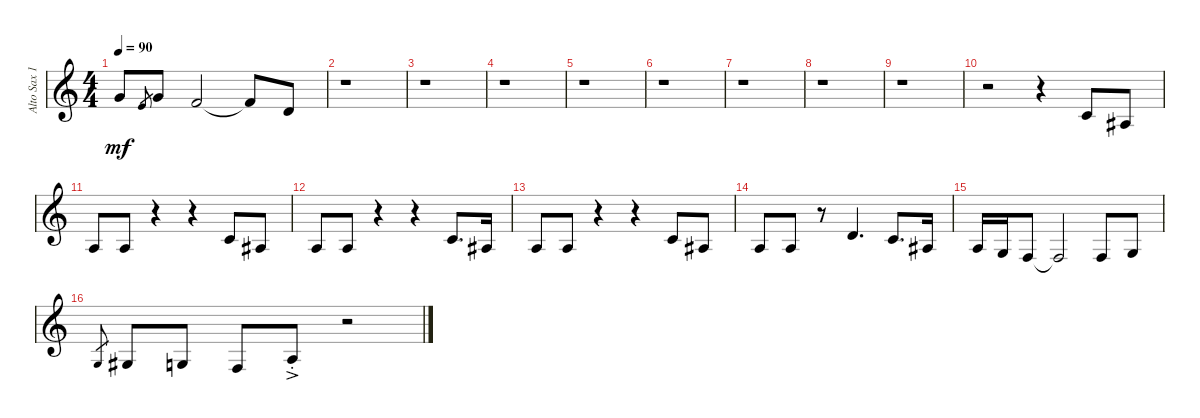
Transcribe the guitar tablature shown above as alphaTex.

\track ("Alto Sax 1" "Alto Sax 1") {instrument acousticgrandpiano}
\staff {score}
\tuning (E4 B3 G3 D3 A2 E2 B1) {hide}
\ts (4 4)
\tempo 90
\clef g2
\ks c
3.1{t}.8{dy mf} 0.1.8{gr} 3.1.8 1.1.2 1.1{t}.8 3.2.8 |
r.1 |
r.1 |
r.1 |
r.1 |
r.1 |
r.1 |
r.1 |
r.1 |
r.2 r.4 1.2.8 3.3.8 |
2.3.8 2.3.8 r.4 r.4 1.2.8 3.3.8 |
2.3.8 2.3.8 r.4 r.4 1.2.8{d} 3.3.16 |
2.3.8 2.3.8 r.4 r.4 1.2.8 3.3.8 |
2.3.8 2.3.8 r.8 3.2.4{d} 1.2.8{d} 3.3.16 |
2.3.16 0.3.16 3.4.8 3.4{t}.2 3.4.8 0.3.8 |
0.3.8{gr} 1.3.8 0.3.8 3.4.8 2.3{ac st}.8 r.2
